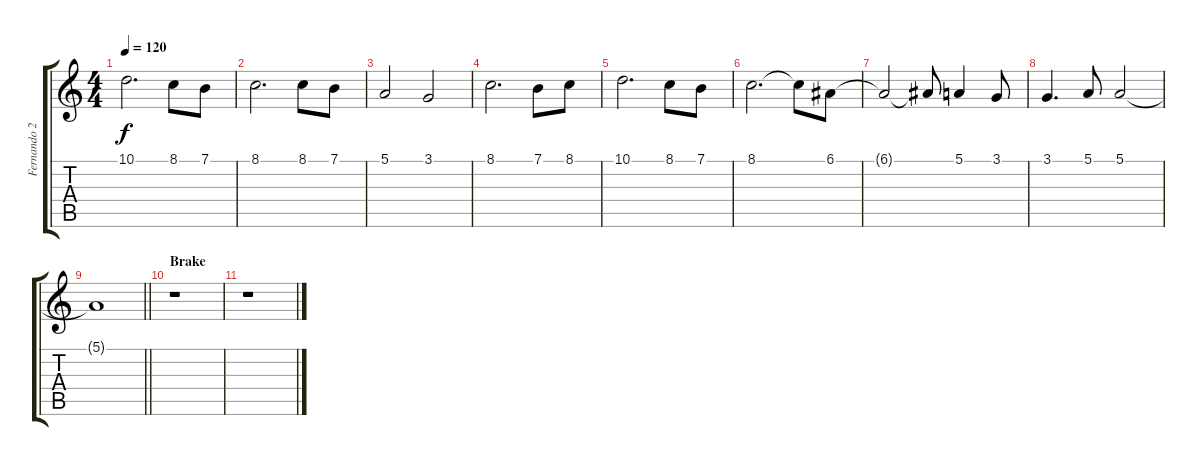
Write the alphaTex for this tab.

\track ("Fernando 2" "Fernando 2") {instrument stringensemble1}
\staff {score tabs}
\tuning (E4 B3 G3 D3 A2 E2) {hide}
\ts (4 4)
\tempo 120
\clef g2
\ks c
10.1.2{d dy f} 8.1.8 7.1.8 |
8.1.2{d} 8.1.8 7.1.8 |
5.1.2 3.1.2 |
8.1.2{d} 7.1.8 8.1.8 |
10.1.2{d} 8.1.8 7.1.8 |
8.1.2{d} 8.1{t}.8 6.1.8 |
6.1{t}.2 6.1{t}.8 5.1.4 3.1.8 |
3.1.4{d} 5.1.8 5.1.2 |
\barLineRight lightlight
5.1{t}.1 |
\section ("" "Brake")
r.1 |
r.1
